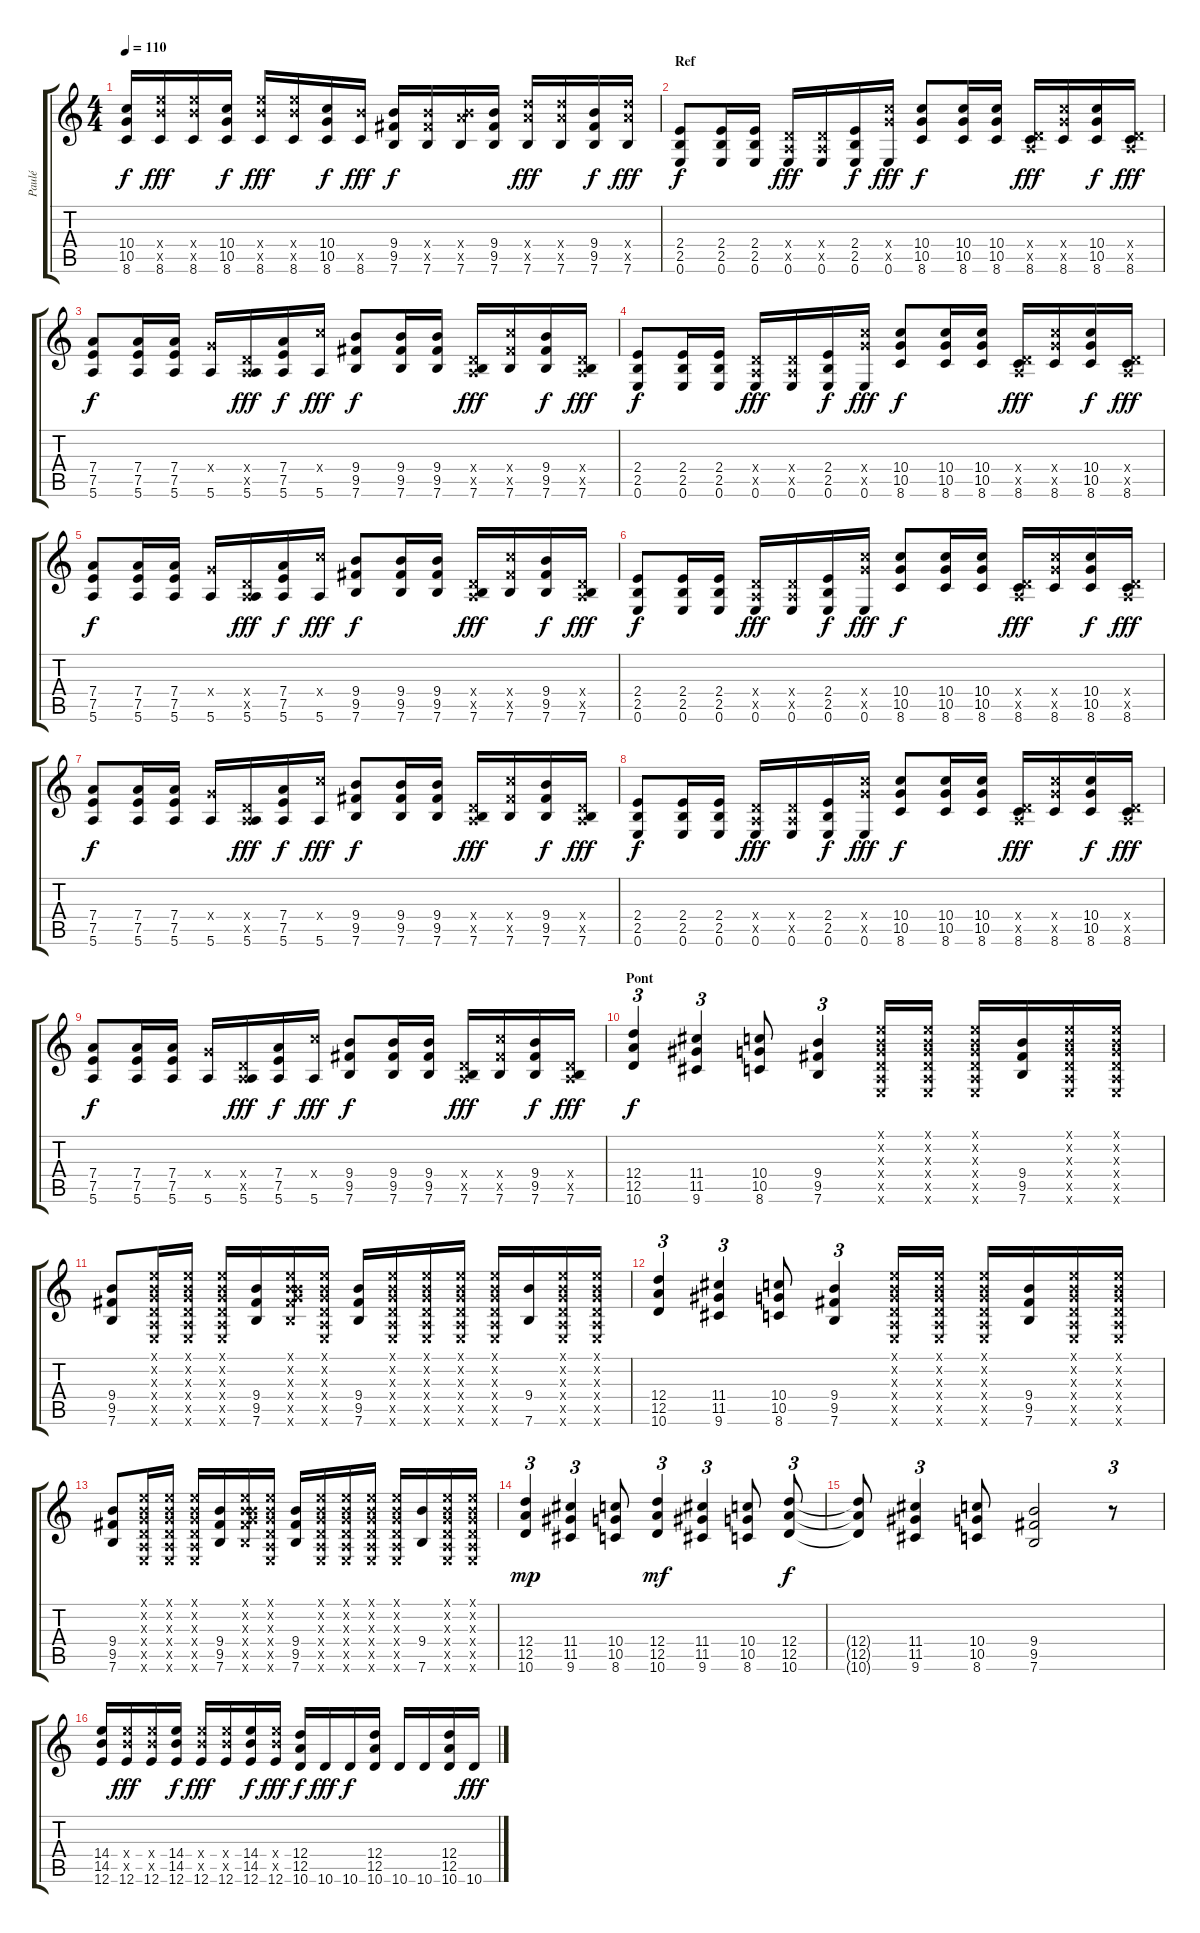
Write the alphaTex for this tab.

\track ("Paulé" "Paulé") {instrument overdrivenguitar}
\staff {score tabs}
\tuning (E4 B3 G3 D3 A2 E2) {hide}
\ts (4 4)
\tempo 110
\clef g2
\ks c
(10.4 10.5 8.6).16{dy f} (14.4{x} 14.5{x} 8.6).16{dy fff} (14.4{x} 14.5{x} 8.6).16 (10.4 10.5 8.6).16{dy f} (14.4{x} 14.5{x} 8.6).16{dy fff} (14.4{x} 14.5{x} 8.6).16 (10.4 10.5 8.6).16{dy f} (14.5{x} 8.6).16{dy fff} (9.4 9.5 7.6).16{dy f} (9.4{x} 9.5{x} 7.6).16 (9.4{x} 12.5{x} 7.6).16 (9.4 9.5 7.6).16 (12.4{x} 12.5{x} 7.6).16{dy fff} (12.4{x} 12.5{x} 7.6).16 (9.4 9.5 7.6).16{dy f} (12.4{x} 12.5{x} 7.6).16{dy fff} |
\section ("" "Ref")
(2.4 2.5 0.6).8{dy f} (2.4 2.5 0.6).16 (2.4 2.5 0.6).16 (0.4{x} 0.5{x} 0.6).16{dy fff} (0.4{x} 0.5{x} 0.6).16 (2.4 2.5 0.6).16{dy f} (10.4{x} 10.5{x} 0.6).16{dy fff} (10.4 10.5 8.6).8{dy f} (10.4 10.5 8.6).16 (10.4 10.5 8.6).16 (0.4{x} 0.5{x} 8.6).16{dy fff} (10.4{x} 10.5{x} 8.6).16 (10.4 10.5 8.6).16{dy f} (0.4{x} 0.5{x} 8.6).16{dy fff} |
(7.4 7.5 5.6).8{dy f} (7.4 7.5 5.6).16 (7.4 7.5 5.6).16 (5.4{x} 5.6).16 (0.4{x} 0.5{x} 5.6).16{dy fff} (7.4 7.5 5.6).16{dy f} (10.4{x} 5.6).16{dy fff} (9.4 9.5 7.6).8{dy f} (9.4 9.5 7.6).16 (9.4 9.5 7.6).16 (0.4{x} 0.5{x} 7.6).16{dy fff} (10.4{x} 9.5{x} 7.6).16 (9.4 9.5 7.6).16{dy f} (0.4{x} 0.5{x} 7.6).16{dy fff} |
(2.4 2.5 0.6).8{dy f} (2.4 2.5 0.6).16 (2.4 2.5 0.6).16 (0.4{x} 0.5{x} 0.6).16{dy fff} (0.4{x} 0.5{x} 0.6).16 (2.4 2.5 0.6).16{dy f} (10.4{x} 10.5{x} 0.6).16{dy fff} (10.4 10.5 8.6).8{dy f} (10.4 10.5 8.6).16 (10.4 10.5 8.6).16 (0.4{x} 0.5{x} 8.6).16{dy fff} (10.4{x} 10.5{x} 8.6).16 (10.4 10.5 8.6).16{dy f} (0.4{x} 0.5{x} 8.6).16{dy fff} |
(7.4 7.5 5.6).8{dy f} (7.4 7.5 5.6).16 (7.4 7.5 5.6).16 (5.4{x} 5.6).16 (0.4{x} 0.5{x} 5.6).16{dy fff} (7.4 7.5 5.6).16{dy f} (10.4{x} 5.6).16{dy fff} (9.4 9.5 7.6).8{dy f} (9.4 9.5 7.6).16 (9.4 9.5 7.6).16 (0.4{x} 0.5{x} 7.6).16{dy fff} (10.4{x} 9.5{x} 7.6).16 (9.4 9.5 7.6).16{dy f} (0.4{x} 0.5{x} 7.6).16{dy fff} |
(2.4 2.5 0.6).8{dy f} (2.4 2.5 0.6).16 (2.4 2.5 0.6).16 (0.4{x} 0.5{x} 0.6).16{dy fff} (0.4{x} 0.5{x} 0.6).16 (2.4 2.5 0.6).16{dy f} (10.4{x} 10.5{x} 0.6).16{dy fff} (10.4 10.5 8.6).8{dy f} (10.4 10.5 8.6).16 (10.4 10.5 8.6).16 (0.4{x} 0.5{x} 8.6).16{dy fff} (10.4{x} 10.5{x} 8.6).16 (10.4 10.5 8.6).16{dy f} (0.4{x} 0.5{x} 8.6).16{dy fff} |
(7.4 7.5 5.6).8{dy f} (7.4 7.5 5.6).16 (7.4 7.5 5.6).16 (5.4{x} 5.6).16 (0.4{x} 0.5{x} 5.6).16{dy fff} (7.4 7.5 5.6).16{dy f} (10.4{x} 5.6).16{dy fff} (9.4 9.5 7.6).8{dy f} (9.4 9.5 7.6).16 (9.4 9.5 7.6).16 (0.4{x} 0.5{x} 7.6).16{dy fff} (10.4{x} 9.5{x} 7.6).16 (9.4 9.5 7.6).16{dy f} (0.4{x} 0.5{x} 7.6).16{dy fff} |
(2.4 2.5 0.6).8{dy f} (2.4 2.5 0.6).16 (2.4 2.5 0.6).16 (0.4{x} 0.5{x} 0.6).16{dy fff} (0.4{x} 0.5{x} 0.6).16 (2.4 2.5 0.6).16{dy f} (10.4{x} 10.5{x} 0.6).16{dy fff} (10.4 10.5 8.6).8{dy f} (10.4 10.5 8.6).16 (10.4 10.5 8.6).16 (0.4{x} 0.5{x} 8.6).16{dy fff} (10.4{x} 10.5{x} 8.6).16 (10.4 10.5 8.6).16{dy f} (0.4{x} 0.5{x} 8.6).16{dy fff} |
(7.4 7.5 5.6).8{dy f} (7.4 7.5 5.6).16 (7.4 7.5 5.6).16 (5.4{x} 5.6).16 (0.4{x} 0.5{x} 5.6).16{dy fff} (7.4 7.5 5.6).16{dy f} (10.4{x} 5.6).16{dy fff} (9.4 9.5 7.6).8{dy f} (9.4 9.5 7.6).16 (9.4 9.5 7.6).16 (0.4{x} 0.5{x} 7.6).16{dy fff} (10.4{x} 9.5{x} 7.6).16 (9.4 9.5 7.6).16{dy f} (0.4{x} 0.5{x} 7.6).16{dy fff} |
\section ("" "Pont")
(12.4 12.5 10.6).4{tu (3 2) dy f} (11.4 11.5 9.6).4{tu (3 2)} (10.4 10.5 8.6).8 (9.4 9.5 7.6).4{tu (3 2)} (0.1{x} 0.2{x} 0.3{x} 0.4{x} 0.5{x} 0.6{x}).16 (0.1{x} 0.2{x} 0.3{x} 0.4{x} 0.5{x} 0.6{x}).16 (0.1{x} 0.2{x} 0.3{x} 0.4{x} 0.5{x} 0.6{x}).16 (9.4 9.5 7.6).16 (0.1{x} 0.2{x} 0.3{x} 0.4{x} 0.5{x} 0.6{x}).16 (0.1{x} 0.2{x} 0.3{x} 0.4{x} 0.5{x} 0.6{x}).16 |
(9.4 9.5 7.6).8 (0.1{x} 0.2{x} 0.3{x} 0.4{x} 0.5{x} 0.6{x}).16 (0.1{x} 0.2{x} 0.3{x} 0.4{x} 0.5{x} 0.6{x}).16 (0.1{x} 0.2{x} 0.3{x} 0.4{x} 0.5{x} 0.6{x}).16 (9.4 9.5 7.6).16 (0.1{x} 0.2{x} 0.3{x} 9.4{x} 9.5{x} 7.6{x}).16 (0.1{x} 0.2{x} 0.3{x} 0.4{x} 0.5{x} 0.6{x}).16 (9.4 9.5 7.6).16 (0.1{x} 0.2{x} 0.3{x} 0.4{x} 0.5{x} 0.6{x}).16 (0.1{x} 0.2{x} 0.3{x} 0.4{x} 0.5{x} 0.6{x}).16 (0.1{x} 0.2{x} 0.3{x} 0.4{x} 0.5{x} 0.6{x}).16 (0.1{x} 0.2{x} 0.3{x} 0.4{x} 0.5{x} 0.6{x}).16 (9.4 7.6).16 (0.1{x} 0.2{x} 0.3{x} 0.4{x} 0.5{x} 0.6{x}).16 (0.1{x} 0.2{x} 0.3{x} 0.4{x} 0.5{x} 0.6{x}).16 |
(12.4 12.5 10.6).4{tu (3 2)} (11.4 11.5 9.6).4{tu (3 2)} (10.4 10.5 8.6).8 (9.4 9.5 7.6).4{tu (3 2)} (0.1{x} 0.2{x} 0.3{x} 0.4{x} 0.5{x} 0.6{x}).16 (0.1{x} 0.2{x} 0.3{x} 0.4{x} 0.5{x} 0.6{x}).16 (0.1{x} 0.2{x} 0.3{x} 0.4{x} 0.5{x} 0.6{x}).16 (9.4 9.5 7.6).16 (0.1{x} 0.2{x} 0.3{x} 0.4{x} 0.5{x} 0.6{x}).16 (0.1{x} 0.2{x} 0.3{x} 0.4{x} 0.5{x} 0.6{x}).16 |
(9.4 9.5 7.6).8 (0.1{x} 0.2{x} 0.3{x} 0.4{x} 0.5{x} 0.6{x}).16 (0.1{x} 0.2{x} 0.3{x} 0.4{x} 0.5{x} 0.6{x}).16 (0.1{x} 0.2{x} 0.3{x} 0.4{x} 0.5{x} 0.6{x}).16 (9.4 9.5 7.6).16 (0.1{x} 0.2{x} 0.3{x} 9.4{x} 9.5{x} 7.6{x}).16 (0.1{x} 0.2{x} 0.3{x} 0.4{x} 0.5{x} 0.6{x}).16 (9.4 9.5 7.6).16 (0.1{x} 0.2{x} 0.3{x} 0.4{x} 0.5{x} 0.6{x}).16 (0.1{x} 0.2{x} 0.3{x} 0.4{x} 0.5{x} 0.6{x}).16 (0.1{x} 0.2{x} 0.3{x} 0.4{x} 0.5{x} 0.6{x}).16 (0.1{x} 0.2{x} 0.3{x} 0.4{x} 0.5{x} 0.6{x}).16 (9.4 7.6).16 (0.1{x} 0.2{x} 0.3{x} 0.4{x} 0.5{x} 0.6{x}).16 (0.1{x} 0.2{x} 0.3{x} 0.4{x} 0.5{x} 0.6{x}).16 |
(12.4 12.5 10.6).4{tu (3 2) dy mp} (11.4 11.5 9.6).4{tu (3 2)} (10.4 10.5 8.6).8 (12.4 12.5 10.6).4{tu (3 2) dy mf} (11.4 11.5 9.6).4{tu (3 2)} (10.4 10.5 8.6).8 (12.4 12.5 10.6).8{tu (3 2) dy f} |
(12.4{t} 12.5{t} 10.6{t}).8 (11.4 11.5 9.6).4{tu (3 2)} (10.4 10.5 8.6).8 (9.4 9.5 7.6).2 r.8{tu (3 2)} |
(14.4 14.5 12.6).16 (14.4{x} 14.5{x} 12.6).16{dy fff} (14.4{x} 14.5{x} 12.6).16 (14.4 14.5 12.6).16{dy f} (14.4{x} 14.5{x} 12.6).16{dy fff} (14.4{x} 14.5{x} 12.6).16 (14.4 14.5 12.6).16{dy f} (14.4{x} 14.5{x} 12.6).16{dy fff} (12.4 12.5 10.6).16{dy f} 10.6.16{dy fff} 10.6.16{dy f} (12.4 12.5 10.6).16 10.6.16 10.6.16 (12.4 12.5 10.6).16 10.6.16{dy fff}
